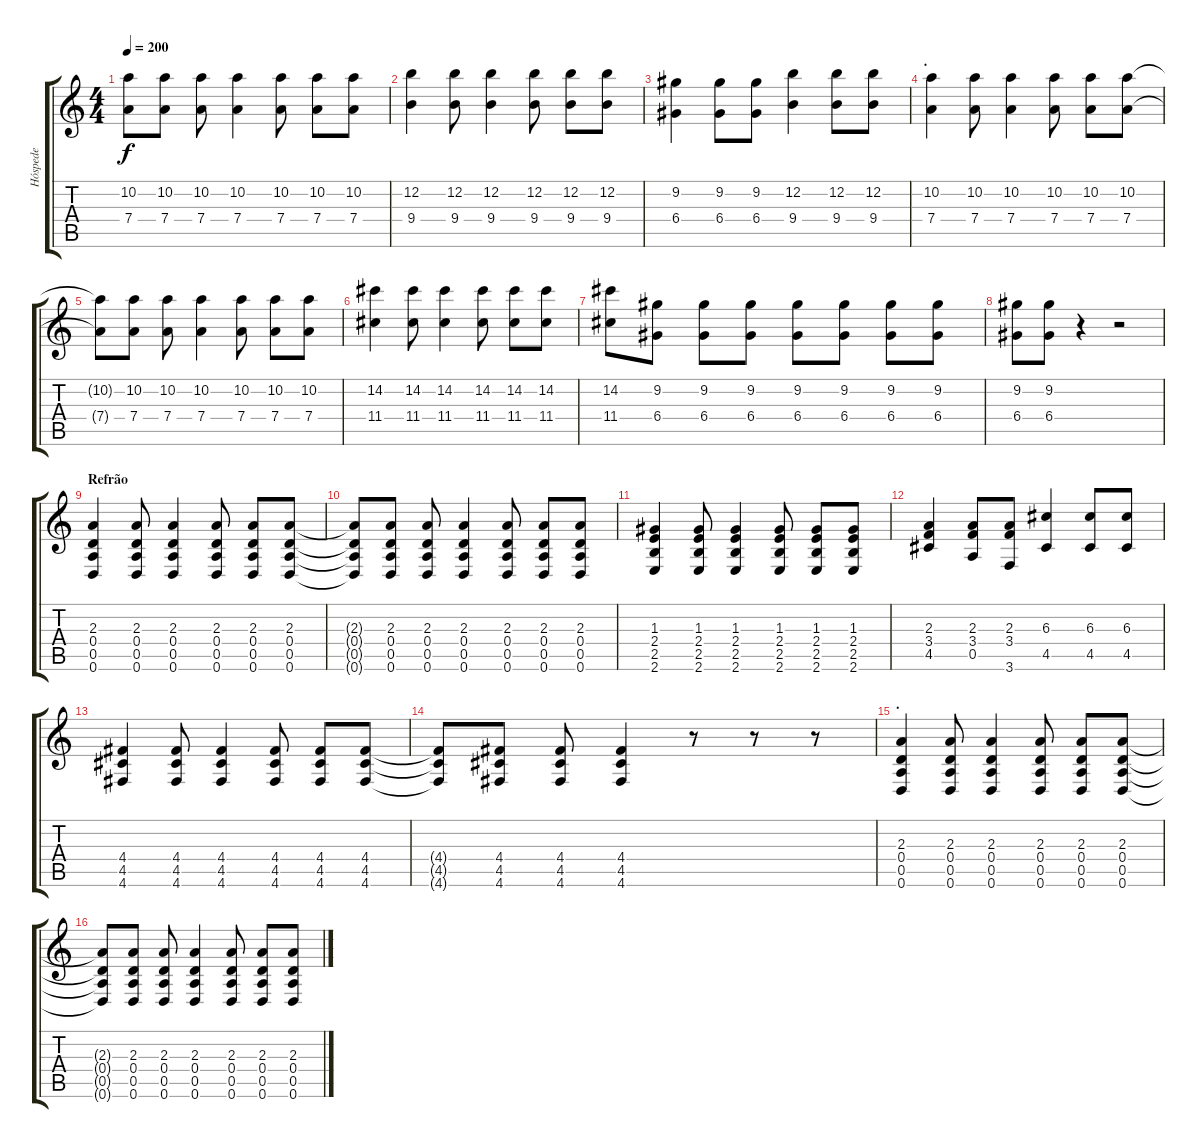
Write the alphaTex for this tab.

\track ("Hóspede" "Hóspede") {instrument distortionguitar}
\staff {score tabs}
\tuning (E4 B3 G3 D3 A2 D2) {hide}
\ts (4 4)
\tempo 200
\clef g2
\ks c
(10.2{t} 7.4{t}).8{dy f} (10.2 7.4).8 (10.2 7.4).8 (10.2 7.4).4 (10.2 7.4).8 (10.2 7.4).8 (10.2 7.4).8 |
(12.2 9.4).4 (12.2 9.4).8 (12.2 9.4).4 (12.2 9.4).8 (12.2 9.4).8 (12.2 9.4).8 |
(9.2 6.4).4 (9.2 6.4).8 (9.2 6.4).8 (12.2 9.4).4 (12.2 9.4).8 (12.2 9.4).8 |
\section ("" ".")
(10.2 7.4).4 (10.2 7.4).8 (10.2 7.4).4 (10.2 7.4).8 (10.2 7.4).8 (10.2 7.4).8 |
(10.2{t} 7.4{t}).8 (10.2 7.4).8 (10.2 7.4).8 (10.2 7.4).4 (10.2 7.4).8 (10.2 7.4).8 (10.2 7.4).8 |
(14.2 11.4).4 (14.2 11.4).8 (14.2 11.4).4 (14.2 11.4).8 (14.2 11.4).8 (14.2 11.4).8 |
(14.2 11.4).8 (9.2 6.4).8 (9.2 6.4).8 (9.2 6.4).8 (9.2 6.4).8 (9.2 6.4).8 (9.2 6.4).8 (9.2 6.4).8 |
(9.2 6.4).8 (9.2 6.4).8 r.4 r.2 |
\section ("" "Refrão")
(2.3 0.4 0.5 0.6).4 (2.3 0.4 0.5 0.6).8 (2.3 0.4 0.5 0.6).4 (2.3 0.4 0.5 0.6).8 (2.3 0.4 0.5 0.6).8 (2.3 0.4 0.5 0.6).8 |
(2.3{t} 0.4{t} 0.5{t} 0.6{t}).8 (2.3 0.4 0.5 0.6).8 (2.3 0.4 0.5 0.6).8 (2.3 0.4 0.5 0.6).4 (2.3 0.4 0.5 0.6).8 (2.3 0.4 0.5 0.6).8 (2.3 0.4 0.5 0.6).8 |
(1.3 2.4 2.5 2.6).4 (1.3 2.4 2.5 2.6).8 (1.3 2.4 2.5 2.6).4 (1.3 2.4 2.5 2.6).8 (1.3 2.4 2.5 2.6).8 (1.3 2.4 2.5 2.6).8 |
(2.3 3.4 4.5).4 (2.3 3.4 0.5).8 (2.3 3.4 3.6).8 (6.3 4.5).4 (6.3 4.5).8 (6.3 4.5).8 |
(4.4 4.5 4.6).4 (4.4 4.5 4.6).8 (4.4 4.5 4.6).4 (4.4 4.5 4.6).8 (4.4 4.5 4.6).8 (4.4 4.5 4.6).8 |
(4.4{t} 4.5{t} 4.6{t}).8 (4.4 4.5 4.6).8 (4.4 4.5 4.6).8 (4.4 4.5 4.6).4 r.8 r.8 r.8 |
\section ("" ".")
(2.3 0.4 0.5 0.6).4 (2.3 0.4 0.5 0.6).8 (2.3 0.4 0.5 0.6).4 (2.3 0.4 0.5 0.6).8 (2.3 0.4 0.5 0.6).8 (2.3 0.4 0.5 0.6).8 |
(2.3{t} 0.4{t} 0.5{t} 0.6{t}).8 (2.3 0.4 0.5 0.6).8 (2.3 0.4 0.5 0.6).8 (2.3 0.4 0.5 0.6).4 (2.3 0.4 0.5 0.6).8 (2.3 0.4 0.5 0.6).8 (2.3 0.4 0.5 0.6).8
